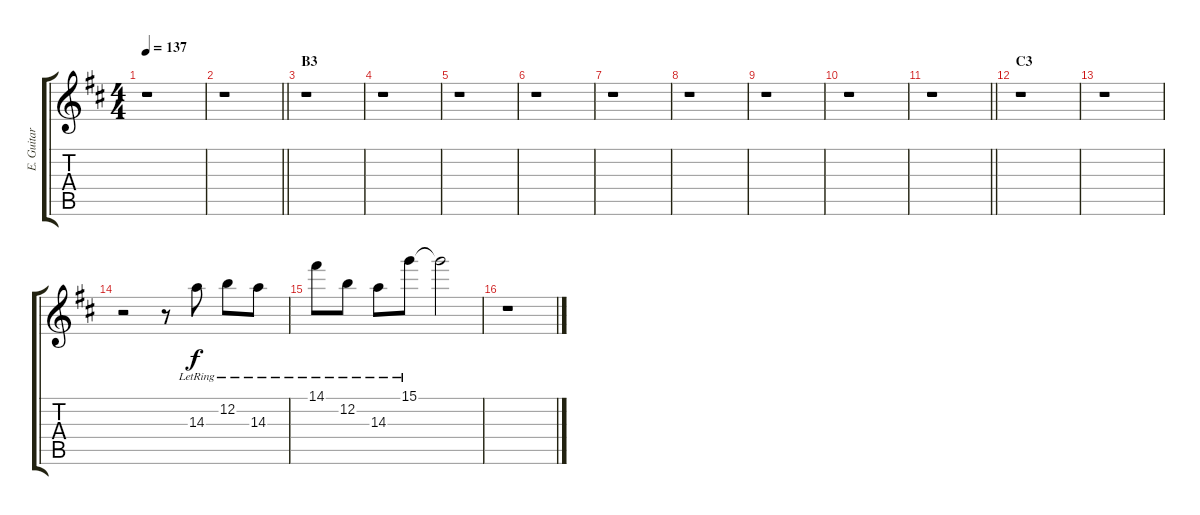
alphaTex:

\track ("E. Guitar II" "E. Guitar ") {instrument electricguitarclean}
\staff {score tabs}
\tuning (E4 B3 G3 D3 A2 E2) {hide}
\ts (4 4)
\tempo 137
\clef g2
\ks d
r.1{dy f} |
\barLineRight lightlight
r.1 |
\section ("" "B3")
r.1 |
r.1 |
r.1 |
r.1 |
r.1 |
r.1 |
r.1 |
r.1 |
\barLineRight lightlight
r.1 |
\section ("" "C3")
r.1 |
r.1 |
r.2 r.8 14.3{lr}.8 12.2{lr}.8 14.3{lr}.8 |
14.1{lr}.8 12.2{lr}.8 14.3{lr}.8 15.1{lr}.8 15.1{t}.2 |
r.1
